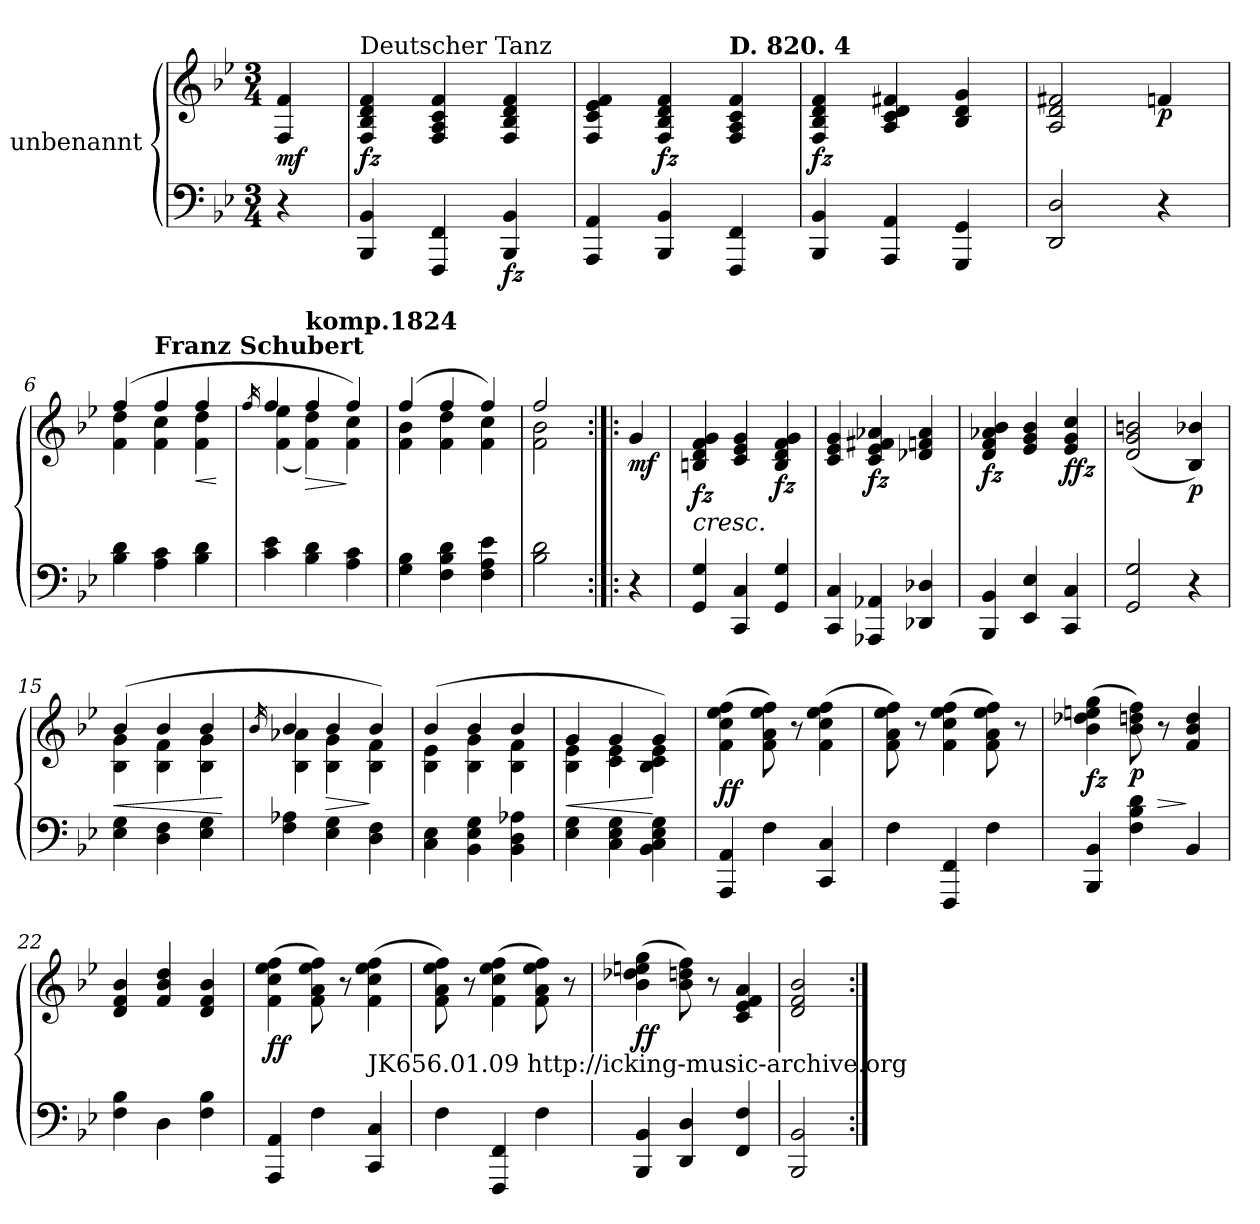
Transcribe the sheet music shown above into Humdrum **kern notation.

**kern	**kern	**dynam
*part1	*part1	*part1
*staff2	*staff1	*staff1/2
*I"unbenannt	*	*
*clefF4	*clefG2	*
*k[b-e-]	*k[b-e-]	*
*M3/4	*M3/4	*
=1	=1	=1
!	!	!LO:DY:b
4r	4F/ 4f/	mf
=2	=2	=2
!	!LO:TX:a:t=Deutscher Tanz	!
!	!	!LO:DY:b
4BBB-/ 4BB-/	4F/ 4B-/ 4d/ 4f/	fz
4FFF/ 4FF/	4F/ 4A/ 4c/ 4f/	.
!	!	!LO:DY:b=2
4BBB-/ 4BB-/	4F/ 4B-/ 4d/ 4f/	fz
=3	=3	=3
4AAA/ 4AA/	4F/ 4c/ 4e-/ 4f/	.
!	!	!LO:DY:b
4BBB-/ 4BB-/	4F/ 4B-/ 4d/ 4f/	fz
!	!LO:TX:a:B:t=D. 820. 4	!
4FFF/ 4FF/	4F/ 4A/ 4c/ 4f/	.
=4	=4	=4
!	!	!LO:DY:b
4BBB-/ 4BB-/	4F/ 4B-/ 4d/ 4f/	fz
4AAA/ 4AA/	4A/ 4c/ 4d/ 4f#X/	.
!	!	!LO:DY:b=2
!	!	!LO:DY:n=1:b
4GGG/ 4GG/	4B-/ 4d/ 4g/	fz f
=5	=5	=5
2DD/ 2D/	2A/ 2d/ 2f#X/	.
!	!	!LO:DY:b
4r	4fn/	p
=6	=6	=6
*	*^	*
4B-\ 4d\	(4ff/	4f\ 4dd\	.
!	!LO:TX:a:B:t=Franz Schubert	!	!
4A\ 4c\	4ff/	4f\ 4cc\	.
!	!	!	!LO:HP:b
4B-\ 4d\	4ff/	4f\ 4dd\	<
*	*v	*v	*
.	.	[
=7	=7	=7
.	16qff/	.
*	*^	*
4c\ 4e-\	4ff/	(4f\ 4ee-\	.
!	!LO:TX:a:B:t=komp.1824	!	!
!	!	!	!LO:HP:b
4B-\ 4d\	4ff/	4f\ 4dd\)	>
4A\ 4c\	4ff/)	4f\ 4cc\	]
!!LO:LB:g=z	!!
=8	=8	=8	=8
4G\ 4B-\	(4ff/	4f\ 4b-\	.
4F\ 4B-\ 4d\	4ff/	4f\ 4dd\	.
4F\ 4A\ 4e-\	4ff/)	4f\ 4cc\	.
=9	=9	=9	=9
2B-\ 2d\	2ff/	2f\ 2b-\	.
=10:|!|:	=10:|!|:	=10:|!|:	=10:|!|:
!	!	!	!LO:DY:b
*	*v	*v	*
4r	4g/	mf
=11	=11	=11
!	!	!LO:HP:b
!	!	!LO:DY:n=1:b
4GG/ 4G/	4Bn/ 4d/ 4f/ 4g/	< fz
4CC/ 4C/	4c/ 4e-/ 4g/	.
!	!	!LO:DY:n=2:b
4GG/ 4G/	4B/ 4d/ 4f/ 4g/	fz
=12	=12	=12
4CC/ 4C/	4c/ 4e-/ 4g/	.
!	!	!LO:DY:b
4AAA-X/ 4AA-X/	4c/ 4e-/ 4f#X/ 4a-X/	fz
4DD-X/ 4D-X/	4d-X/ 4fn/ 4a-/	.
=13	=13	=13
!	!	!LO:DY:b
4BBB-/ 4BB-/	4d/ 4f/ 4a-X/ 4b-/	fz
4EE-/ 4E-/	4e-/ 4g/ 4b-/	[
!	!	!LO:DY:b
!	!	!LO:DY:n=1:b
4CC/ 4C/	4e-/ 4g/ 4cc/	f fz
=14	=14	=14
2GG/ 2G/	(2d/ 2g/ 2bn/	.
!	!	!LO:DY:b
4r	4B-/ 4b-X/)	p
!!LO:LB:g=z
=15	=15	=15
!	!	!LO:HP:b
*	*^	*
4E-\ 4G\	(4b-/	4B-\ 4g\	<
4D\ 4F\	4b-/	4B-\ 4f\	.
4E-\ 4G\	4b-/	4B-\ 4g\	.
*	*v	*v	*
.	.	[
=16	=16	=16
.	16qb-/	.
*	*^	*
4F\ 4A-X\	4b-/	4B-\ 4a-X\	.
!	!	!	!LO:HP:b
4E-\ 4G\	4b-/	4B-\ 4g\	>
4D\ 4F\	4b-/)	4B-\ 4f\	]
=17	=17	=17	=17
4C\ 4E-\	(4b-/	4B-\ 4e-\	.
4BB-\ 4E-\ 4G\	4b-/	4B-\ 4g\	.
4BB-\ 4D\ 4A-X\	4b-/	4B-\ 4f\	.
=18	=18	=18	=18
!	!	!	!LO:HP:b
4E-\ 4G\	4g/	4B-\ 4e-\	<
4C\ 4E-\ 4G\	4g/	4c\ 4e-\	.
4BB-\ 4C\ 4E-\ 4G\	4g/)	4B-\ 4c\ 4e-\	[
=19	=19	=19	=19
!	!	!	!LO:DY:b
4AAA/ 4AA/	4ryy	(4f\ 4cc\ 4ee-\ 4ff\	ff
4F\	4ryy	8f\ 8a\ 8ee-\ 8ff\)	.
.	.	8r	.
4CC/ 4C/	4ryy	(4f\ 4cc\ 4ee-\ 4ff\	.
=20	=20	=20	=20
4F\	4ryy	8f\ 8a\ 8ee-\ 8ff\)	.
.	.	8r	.
4FFF/ 4FF/	4ryy	(4f\ 4cc\ 4ee-\ 4ff\	.
4F\	4ryy	8f\ 8a\ 8ee-\ 8ff\)	.
.	.	8r	.
!!LO:LB:g=z
=21	=21	=21	=21
!	!	!	!LO:DY:b
*	*v	*v	*
4BBB-/ 4BB-/	(4b-\ 4dd-X\ 4een\ 4gg\	fz
!	!	!LO:DY:b
4F\ 4B-\ 4d\	8b-\ 8ddn\ 8ff\)	p
!	!	!LO:HP:b
.	8r	>
4BB-/	4f/ 4b-/ 4dd/	]
=22	=22	=22
4F\ 4B-\	4d/ 4f/ 4b-/	.
4D\	4f/ 4b-/ 4dd/	.
4F\ 4B-\	4d/ 4f/ 4b-/	.
=23	=23	=23
!	!	!LO:DY:b
4AAA/ 4AA/	(4f\ 4cc\ 4ee-\ 4ff\	ff
4F\	8f\ 8a\ 8ee-\ 8ff\)	.
.	8r	.
!LO:TX:a:t=JK656.01.09 http&colon;//icking-music-archive.org	!	!
4CC/ 4C/	(4f\ 4cc\ 4ee-\ 4ff\	.
=24	=24	=24
4F\	8f\ 8a\ 8ee-\ 8ff\)	.
.	8r	.
4FFF/ 4FF/	(4f\ 4cc\ 4ee-\ 4ff\	.
4F\	8f\ 8a\ 8ee-\ 8ff\)	.
.	8r	.
=25	=25	=25
!	!	!LO:DY:b
4BBB-/ 4BB-/	(4b-\ 4dd-X\ 4een\ 4gg\	ff
4DD/ 4D/	8b-\ 8ddn\ 8ff\)	.
.	8r	.
4FF/ 4F/	4c/ 4e-/ 4f/ 4a/	.
=26	=26	=26
2BBB-/ 2BB-/	2d/ 2f/ 2b-/	.
=:|!	=:|!	=:|!
*-	*-	*-
